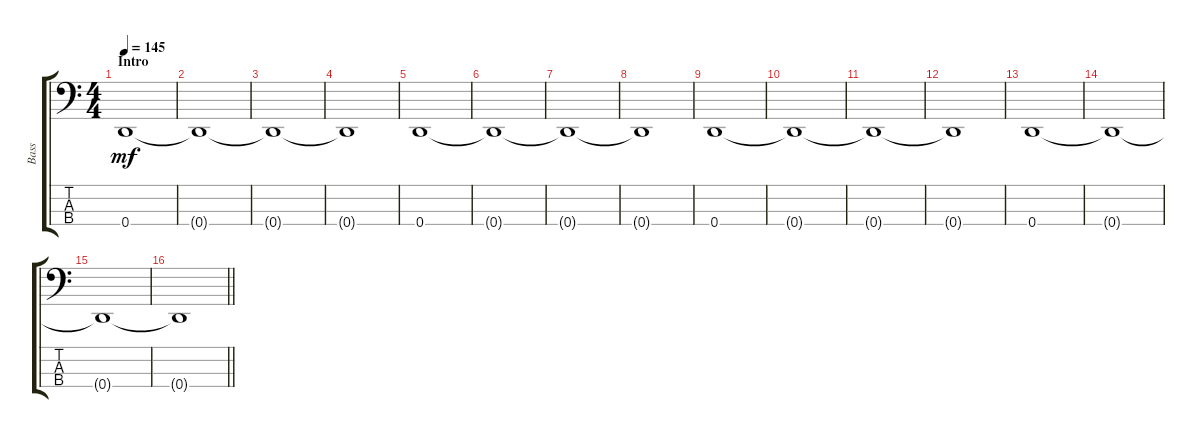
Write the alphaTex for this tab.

\track ("Bass" "Bass") {instrument electricbassfinger}
\staff {score tabs}
\tuning (G2 D2 A1 D1) {hide}
\ts (4 4)
\section ("" "Intro")
\tempo 145
\clef f4
\ks c
0.4.1{dy mf instrument electricbassfinger} |
0.4{t}.1 |
0.4{t}.1 |
0.4{t}.1 |
0.4.1 |
0.4{t}.1 |
0.4{t}.1 |
0.4{t}.1 |
0.4.1 |
0.4{t}.1 |
0.4{t}.1 |
0.4{t}.1 |
0.4.1 |
0.4{t}.1 |
0.4{t}.1 |
\barLineRight lightlight
0.4{t}.1
